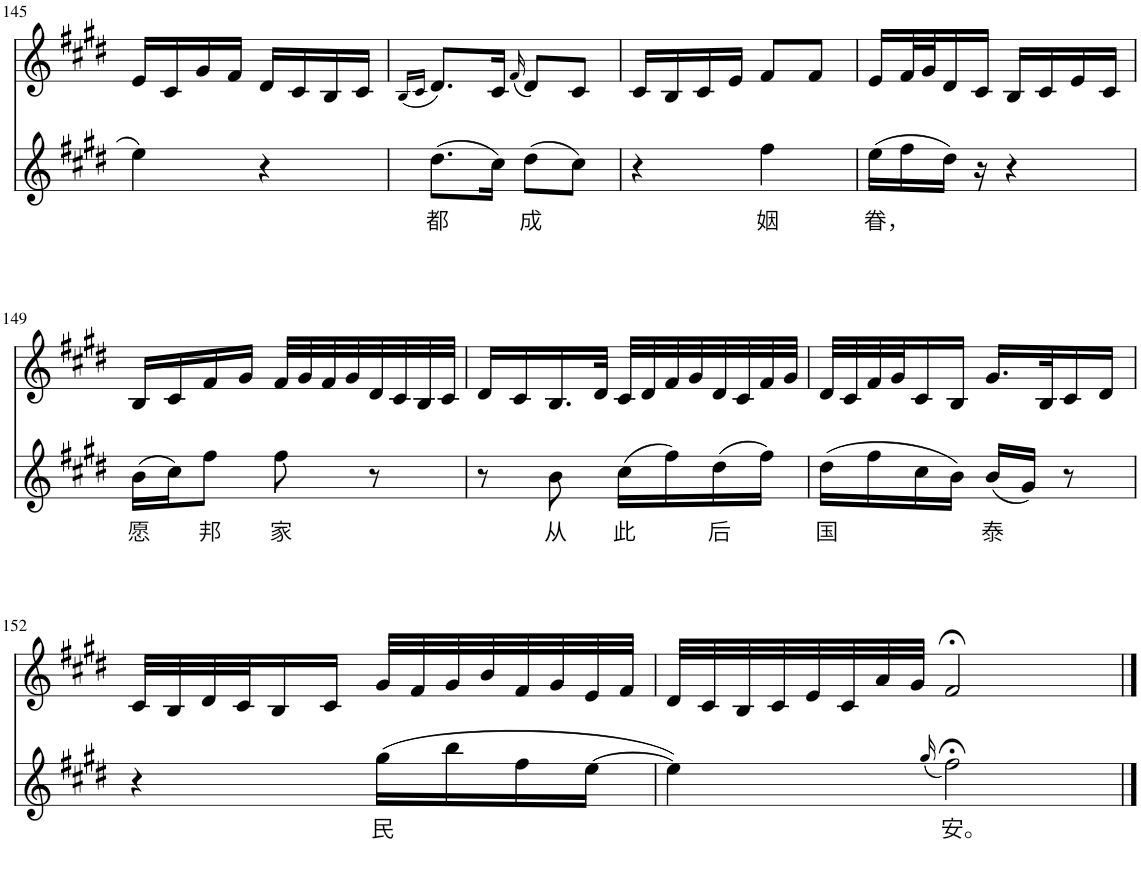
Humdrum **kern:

**kern	**text	**kern
*part2	*part2	*part1
*staff2	*staff2	*staff1
*I"Piano	*	*I"Piano
*I'Pno	*	*I'Pno
!!LO:PB:g=z
*clefG2	*	*clefG2
*k[f#c#g#d#]	*	*k[f#c#g#d#]
*M2/4	*	*M2/4
=145	=145	=145
4ee\	.	16e/LL
.	.	16c#/
.	.	16g#/
.	.	16f#/JJ
4r	.	16d#/LL
.	.	16c#/
.	.	16B/
.	.	16c#/JJ
=146	=146	=146
.	.	(16qB/LL
.	.	16qc#/JJ
!	!LO:LY:b	!
(8.dd#\L	都	8.d#/L)
16cc#\Jk)	.	16c#/Jk
.	.	(16qf#/
!	!LO:LY:b	!
(8dd#\L	成	8d#/L)
8cc#\J)	.	8c#/J
=147	=147	=147
4r	.	16c#/LL
.	.	16B/
.	.	16c#/
.	.	16e/JJ
!	!LO:LY:b	!
4ff#\	姻	8f#/L
.	.	8f#/J
=148	=148	=148
!	!LO:LY:b	!
(16ee\LL	眷，	16e/LL
16ff#\	.	32f#/L
.	.	32g#/J
16dd#\JJ)	.	16d#/
16r	.	16c#/JJ
4r	.	16B/LL
.	.	16c#/
.	.	16e/
.	.	16c#/JJ
!!LO:LB:g=z
=149	=149	=149
!	!LO:LY:b	!
(16b\LL	愿	16B/LL
16cc#\J)	.	16c#/
!	!LO:LY:b	!
8ff#\J	邦	16f#/
.	.	16g#/JJ
!	!LO:LY:b	!
8ff#\	家	32f#/LLL
.	.	32g#/
.	.	32f#/
.	.	32g#/
8r	.	32d#/
.	.	32c#/
.	.	32B/
.	.	32c#/JJJ
=150	=150	=150
8r	.	16d#/LL
.	.	16c#/
!	!LO:LY:b	!
8b\	从	16.B/
.	.	32d#/JJk
!	!LO:LY:b	!
(16cc#\LL	此	32c#/LLL
.	.	32d#/
16ff#\)	.	32f#/
.	.	32g#/
!	!LO:LY:b	!
(16dd#\	后	32d#/
.	.	32c#/
16ff#\JJ)	.	32f#/
.	.	32g#/JJJ
=151	=151	=151
!	!LO:LY:b	!
(16dd#\LL	国	32d#/LLL
.	.	32c#/
16ff#\	.	32f#/
.	.	32g#/J
16cc#\	.	16c#/
16b\JJ)	.	16B/JJ
!	!LO:LY:b	!
(16b/LL	泰	16.g#/LL
16g#/JJ)	.	.
.	.	32B/K
8r	.	16c#/
.	.	16d#/JJ
!!LO:LB:g=z
=152	=152	=152
4r	.	32c#/LLL
.	.	32B/
.	.	32d#/
.	.	32c#/J
.	.	16B/
.	.	16c#/JJ
!	!LO:LY:b	!
(16gg#\LL	民	32g#/LLL
.	.	32f#/
16bb\	.	32g#/
.	.	32b/
16ff#\	.	32f#/
.	.	32g#/
[16ee\JJ	.	32e/
.	.	32f#/JJJ
=153	=153	=153
4ee\])	.	32d#/LLL
.	.	32c#/
.	.	32B/
.	.	32c#/
.	.	32e/
.	.	32c#/
.	.	32a/
.	.	32g#/JJJ
(16qgg#/	.	.
!	!LO:LY:b	!
[4ff#\)	安。	[4f#/
==154	==154	==154
4ff#;<\]	.	4f#;</]
=	=	=
*-	*-	*-
